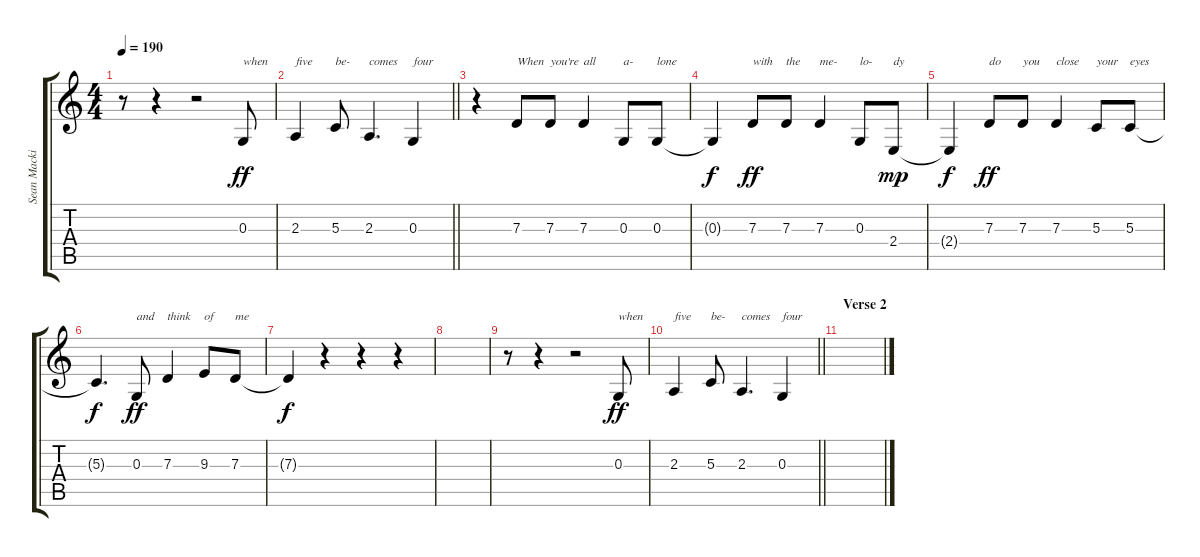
\track ("Sean Mackin Vocals" "Sean Macki") {instrument tenorsax}
\staff {score tabs}
\tuning (E4 B3 G3 D3 A2 E2) {hide}
\ts (4 4)
\tempo 190
\clef g2
\ks c
r.8{dy f} r.4 r.2 0.3.8{txt "when" dy ff} |
\barLineRight lightlight
2.3.4{txt "five"} 5.3.8{txt "be-"} 2.3.4{d txt "comes"} 0.3.4{txt "four"} |
r.4 7.3.8{txt "When"} 7.3.8{txt "you're"} 7.3.4{txt "all"} 0.3.8{txt "a-"} 0.3.8{txt "lone"} |
0.3{t}.4{dy f} 7.3.8{txt "with" dy ff} 7.3.8{txt "the"} 7.3.4{txt "me-"} 0.3.8{txt "lo-"} 2.4.8{txt "dy" dy mp} |
2.4{t}.4{dy f} 7.3.8{txt "do" dy ff} 7.3.8{txt "you"} 7.3.4{txt "close"} 5.3.8{txt "your"} 5.3.8{txt "eyes"} |
5.3{t}.4{d dy f} 0.3.8{txt "and" dy ff} 7.3.4{txt "think"} 9.3.8{txt "of"} 7.3.8{txt "me"} |
7.3{t}.4{dy f} r.4 r.4 r.4 |
|
r.8 r.4 r.2 0.3.8{txt "when" dy ff} |
\barLineRight lightlight
2.3.4{txt "five"} 5.3.8{txt "be-"} 2.3.4{d txt "comes"} 0.3.4{txt "four"} |
\section ("" "Verse 2")
